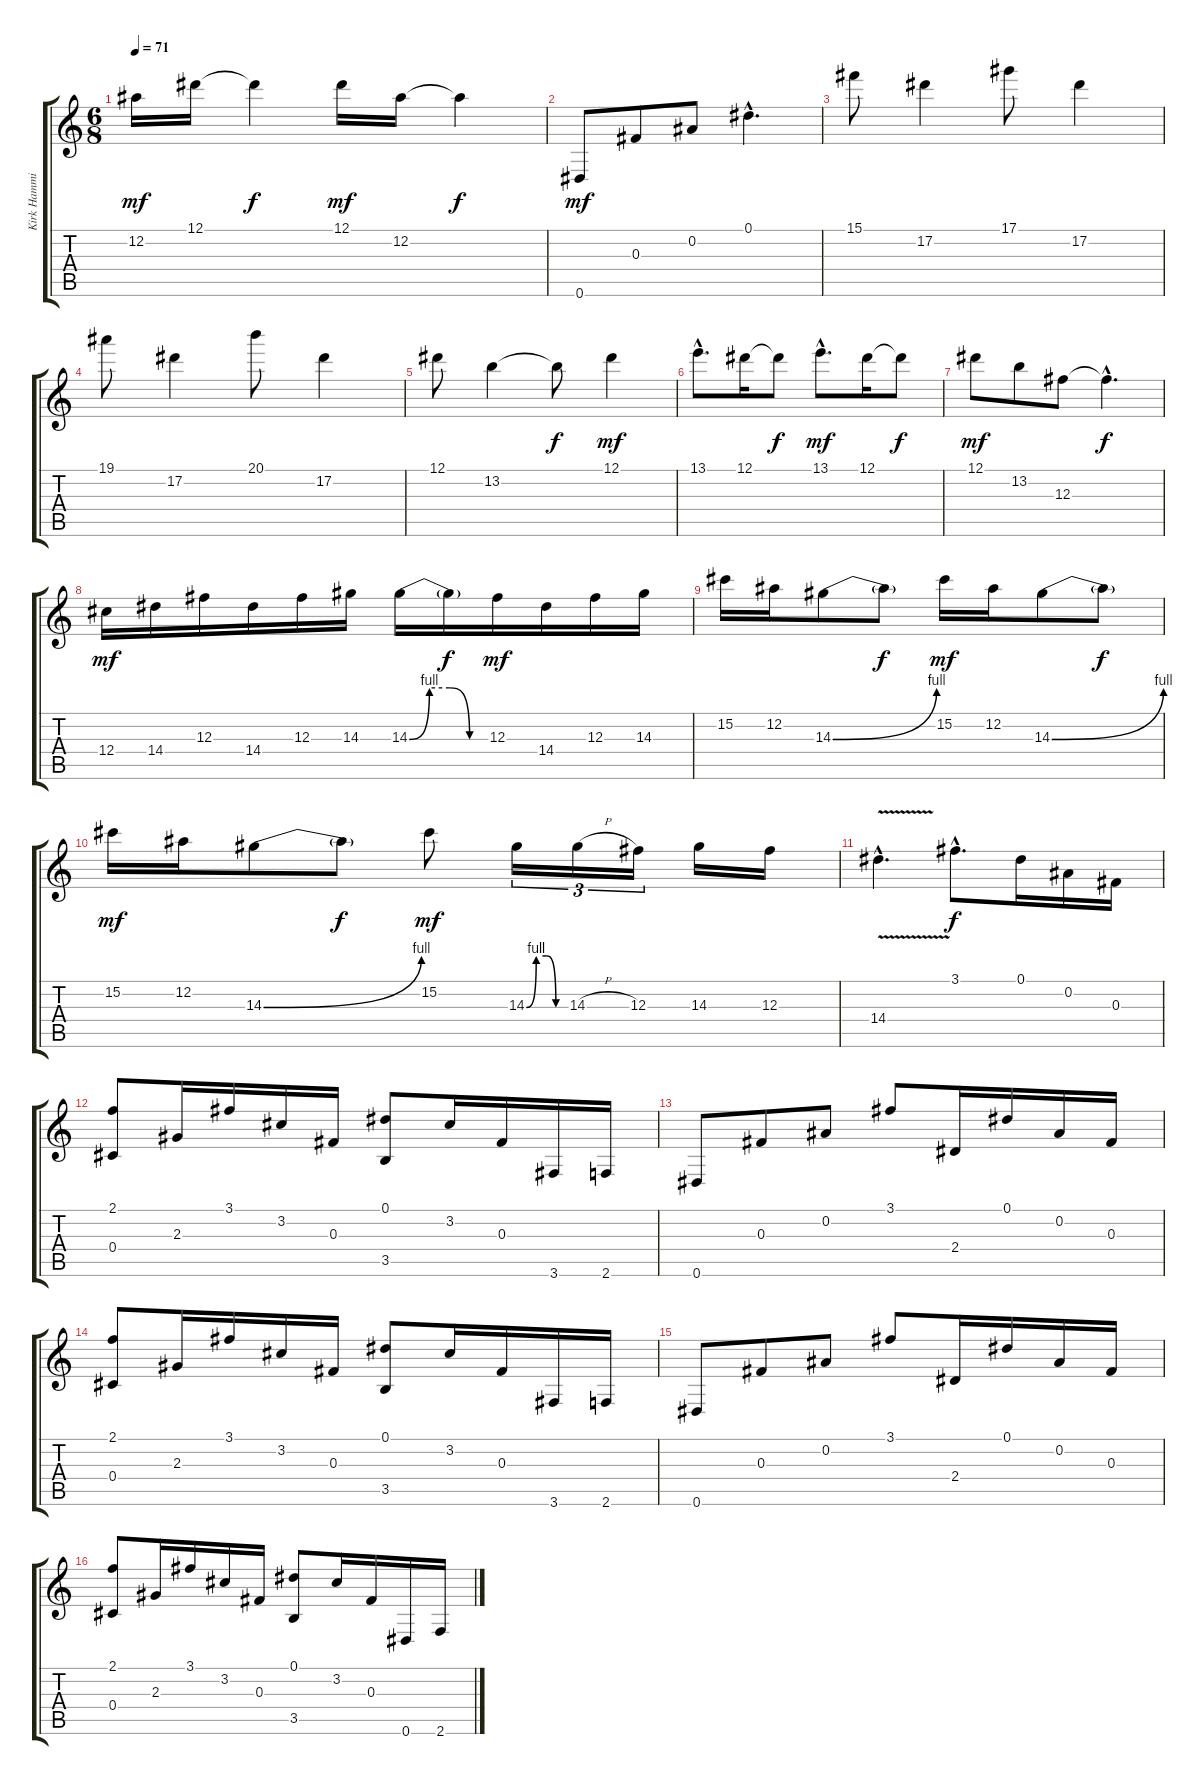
\track ("Kirk Hammit" "Kirk Hammi") {instrument electricguitarclean}
\staff {score tabs}
\tuning (Eb4 Bb3 Gb3 Db3 Ab2 Eb2) {hide}
\ts (6 8)
\tempo 71
\clef g2
\ks c
12.2.16{dy mf} 12.1.16 12.1{t}.4{dy f} 12.1.16{dy mf} 12.2.16 12.2{t}.4{dy f} |
0.6.8{dy mf} 0.3.8 0.2.8 0.1{hac}.4{d} |
15.1.8 17.2.4 17.1.8 17.2.4 |
19.1.8 17.2.4 20.1.8 17.2.4 |
12.1.8 13.2.4 13.2{t}.8{dy f} 12.1.4{dy mf} |
13.1{hac}.8{d} 12.1.16 12.1{t}.8{dy f} 13.1{hac}.8{d dy mf} 12.1.16 12.1{t}.8{dy f} |
12.1.8{dy mf} 13.2.8 12.3.8 12.3{hac t}.4{d dy f} |
12.4.16{dy mf} 14.4.16 12.3.16 14.4.16 12.3.16 14.3.16 14.3{be (custom 0 0 15 4 30 4 45 0 60 0)}.16 14.3{t}.16{dy f} 12.3.16{dy mf} 14.4.16 12.3.16 14.3.16 |
15.2.16 12.2.16 14.3{be (bend 0 0 60 4)}.8 14.3{t}.8{dy f} 15.2.16{dy mf} 12.2.16 14.3{be (bend 0 0 60 4)}.8 14.3{t}.8{dy f} |
15.2.16{dy mf} 12.2.16 14.3{be (bend 0 0 60 4)}.8 14.3{t}.8{dy f} 15.2.8{dy mf} 14.3{be (custom 0 0 15 4 30 4 45 0 60 0)}.16{tu (3 2)} 14.3{h}.16{tu (3 2)} 12.3.16{tu (3 2)} 14.3.16 12.3.16 |
14.4{v hac}.4{d} 3.1{hac}.8{d dy f} 0.1.16 0.2.16 0.3.16 |
(2.1 0.4).8 2.3.16 3.1.16 3.2.16 0.3.16 (0.1 3.5).8 3.2.16 0.3.16 3.6.16 2.6.16 |
0.6.8 0.3.8 0.2.8 3.1.8 2.4.16 0.1.16 0.2.16 0.3.16 |
(2.1 0.4).8 2.3.16 3.1.16 3.2.16 0.3.16 (0.1 3.5).8 3.2.16 0.3.16 3.6.16 2.6.16 |
0.6.8 0.3.8 0.2.8 3.1.8 2.4.16 0.1.16 0.2.16 0.3.16 |
(2.1 0.4).8 2.3.16 3.1.16 3.2.16 0.3.16 (0.1 3.5).8 3.2.16 0.3.16 0.6.16 2.6.16
